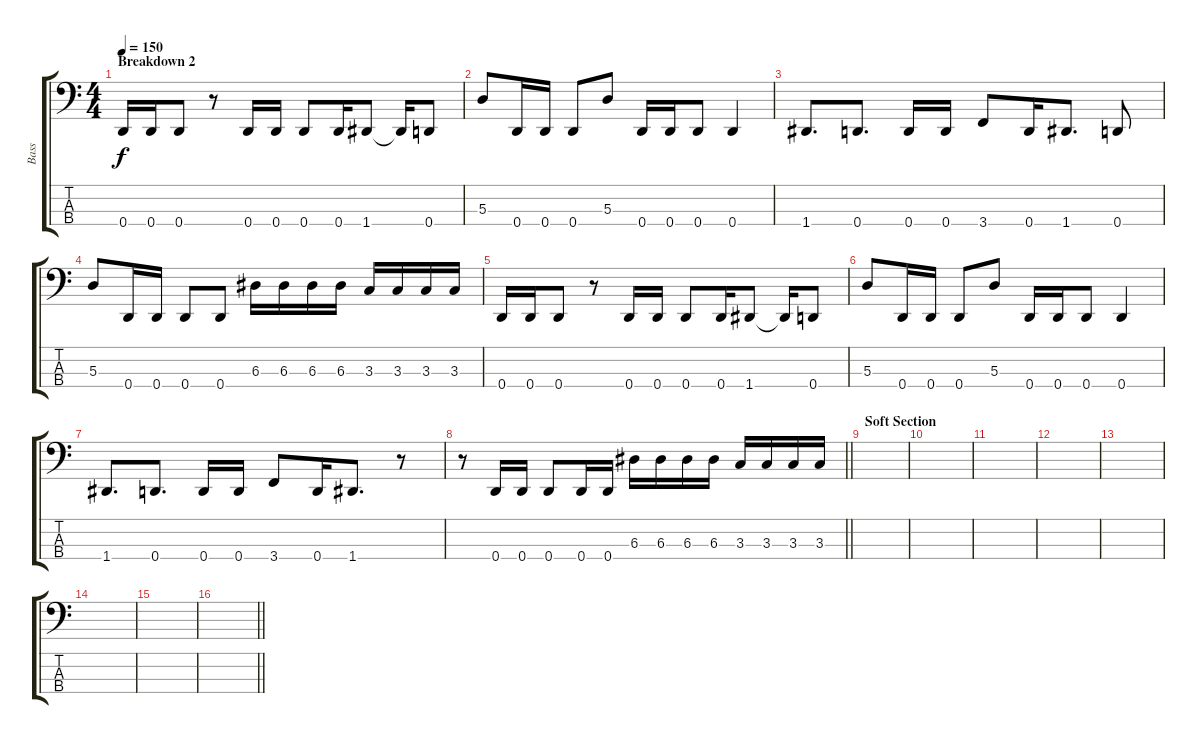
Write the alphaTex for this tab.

\track ("Bass" "Bass") {instrument electricbassfinger}
\staff {score tabs}
\tuning (G2 D2 A1 D1) {hide}
\ts (4 4)
\section ("" "Breakdown 2")
\tempo 150
\clef f4
\ks c
0.4.16{dy f} 0.4.16 0.4.8 r.8 0.4.16 0.4.16 0.4.8 0.4.16 1.4.8 1.4{t}.16 0.4.8 |
5.3.8 0.4.16 0.4.16 0.4.8 5.3.8 0.4.16 0.4.16 0.4.8 0.4.4 |
1.4.8{d} 0.4.8{d} 0.4.16 0.4.16 3.4.8 0.4.16 1.4.8{d} 0.4.8 |
5.3.8 0.4.16 0.4.16 0.4.8 0.4.8 6.3.16 6.3.16 6.3.16 6.3.16 3.3.16 3.3.16 3.3.16 3.3.16 |
0.4.16 0.4.16 0.4.8 r.8 0.4.16 0.4.16 0.4.8 0.4.16 1.4.8 1.4{t}.16 0.4.8 |
5.3.8 0.4.16 0.4.16 0.4.8 5.3.8 0.4.16 0.4.16 0.4.8 0.4.4 |
1.4.8{d} 0.4.8{d} 0.4.16 0.4.16 3.4.8 0.4.16 1.4.8{d} r.8 |
\barLineRight lightlight
r.8 0.4.16 0.4.16 0.4.8 0.4.16 0.4.16 6.3.16 6.3.16 6.3.16 6.3.16 3.3.16 3.3.16 3.3.16 3.3.16 |
\section ("" "Soft Section")
|
|
|
|
|
|
|
\barLineRight lightlight
